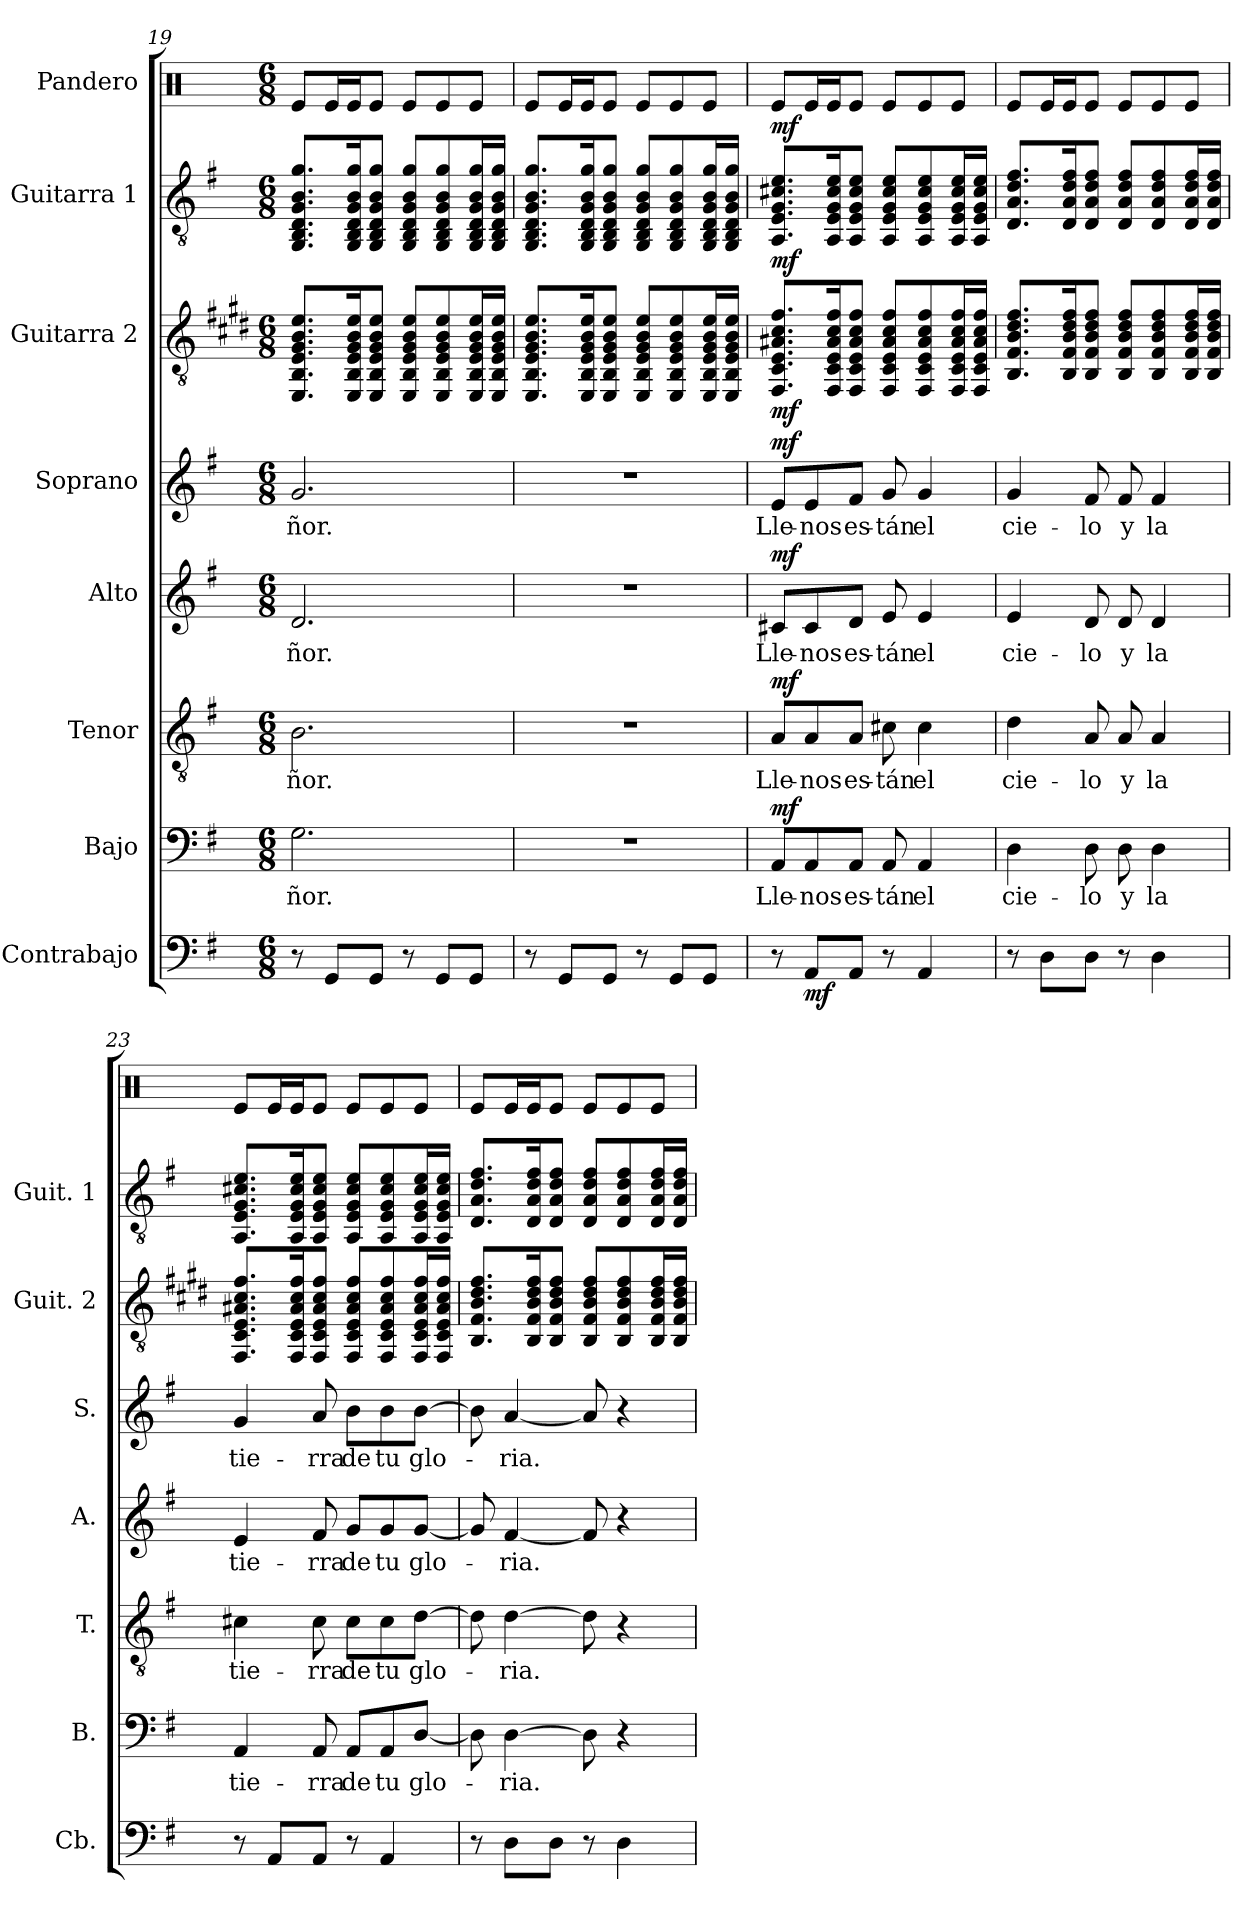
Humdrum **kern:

**kern	**dynam	**kern	**text	**dynam	**kern	**text	**dynam	**kern	**text	**dynam	**kern	**text	**dynam	**kern	**dynam	**kern	**dynam	**kern	**dynam
*part8	*part8	*part7	*part7	*part7	*part6	*part6	*part6	*part5	*part5	*part5	*part4	*part4	*part4	*part3	*part3	*part2	*part2	*part1	*part1
*staff8	*staff8	*staff7	*staff7	*staff7	*staff6	*staff6	*staff6	*staff5	*staff5	*staff5	*staff4	*staff4	*staff4	*staff3	*staff3	*staff2	*staff2	*staff1	*staff1
*I"Contrabajo	*	*I"Bajo	*	*	*I"Tenor	*	*	*I"Alto	*	*	*I"Soprano	*	*	*I"Guitarra 2	*	*I"Guitarra 1	*	*I"Pandero	*
*I'Cb.	*	*I'B.	*	*	*I'T.	*	*	*I'A.	*	*	*I'S.	*	*	*I'Guit. 2	*	*I'Guit. 1	*	*	*
*clefF4	*	*clefF4	*	*	*clefGv2	*	*	*clefG2	*	*	*clefG2	*	*	*clefGv2	*	*clefGv2	*	*clefX	*
*ITrd7c12	*	*	*	*	*	*	*	*	*	*	*	*	*	*	*	*	*	*	*
*k[f#]	*	*k[f#]	*	*	*k[f#]	*	*	*k[f#]	*	*	*k[f#]	*	*	*k[f#c#g#d#]	*	*k[f#]	*	*k[]	*
*M6/8	*	*M6/8	*	*	*M6/8	*	*	*M6/8	*	*	*M6/8	*	*	*M6/8	*	*M6/8	*	*M6/8	*
=19	=19	=19	=19	=19	=19	=19	=19	=19	=19	=19	=19	=19	=19	=19	=19	=19	=19	=19	=19
8r	.	2.G\	-ñor.	.	2.B\	-ñor.	.	2.d/	-ñor.	.	2.g/	-ñor.	.	8.EE/ 8.BB/ 8.E/ 8.G#/ 8.B/ 8.e/L	.	8.GG/ 8.BB/ 8.D/ 8.G/ 8.B/ 8.g/L	.	8Re/L	.
8GGG/L	.	.	.	.	.	.	.	.	.	.	.	.	.	.	.	.	.	16Re/L	.
.	.	.	.	.	.	.	.	.	.	.	.	.	.	16EE/ 16BB/ 16E/ 16G#/ 16B/ 16e/K	.	16GG/ 16BB/ 16D/ 16G/ 16B/ 16g/K	.	16Re/J	.
8GGG/J	.	.	.	.	.	.	.	.	.	.	.	.	.	8EE/ 8BB/ 8E/ 8G#/ 8B/ 8e/J	.	8GG/ 8BB/ 8D/ 8G/ 8B/ 8g/J	.	8Re/J	.
8r	.	.	.	.	.	.	.	.	.	.	.	.	.	8EE/ 8BB/ 8E/ 8G#/ 8B/ 8e/L	.	8GG/ 8BB/ 8D/ 8G/ 8B/ 8g/L	.	8Re/L	.
8GGG/L	.	.	.	.	.	.	.	.	.	.	.	.	.	8EE/ 8BB/ 8E/ 8G#/ 8B/ 8e/	.	8GG/ 8BB/ 8D/ 8G/ 8B/ 8g/	.	8Re/	.
8GGG/J	.	.	.	.	.	.	.	.	.	.	.	.	.	16EE/ 16BB/ 16E/ 16G#/ 16B/ 16e/L	.	16GG/ 16BB/ 16D/ 16G/ 16B/ 16g/L	.	8Re/J	.
.	.	.	.	.	.	.	.	.	.	.	.	.	.	16EE/ 16BB/ 16E/ 16G#/ 16B/ 16e/JJ	.	16GG/ 16BB/ 16D/ 16G/ 16B/ 16g/JJ	.	.	.
=20	=20	=20	=20	=20	=20	=20	=20	=20	=20	=20	=20	=20	=20	=20	=20	=20	=20	=20	=20
8r	.	2.r	.	.	2.r	.	.	2.r	.	.	2.r	.	.	8.EE/ 8.BB/ 8.E/ 8.G#/ 8.B/ 8.e/L	.	8.GG/ 8.BB/ 8.D/ 8.G/ 8.B/ 8.g/L	.	8Re/L	.
8GGG/L	.	.	.	.	.	.	.	.	.	.	.	.	.	.	.	.	.	16Re/L	.
.	.	.	.	.	.	.	.	.	.	.	.	.	.	16EE/ 16BB/ 16E/ 16G#/ 16B/ 16e/K	.	16GG/ 16BB/ 16D/ 16G/ 16B/ 16g/K	.	16Re/J	.
8GGG/J	.	.	.	.	.	.	.	.	.	.	.	.	.	8EE/ 8BB/ 8E/ 8G#/ 8B/ 8e/J	.	8GG/ 8BB/ 8D/ 8G/ 8B/ 8g/J	.	8Re/J	.
8r	.	.	.	.	.	.	.	.	.	.	.	.	.	8EE/ 8BB/ 8E/ 8G#/ 8B/ 8e/L	.	8GG/ 8BB/ 8D/ 8G/ 8B/ 8g/L	.	8Re/L	.
8GGG/L	.	.	.	.	.	.	.	.	.	.	.	.	.	8EE/ 8BB/ 8E/ 8G#/ 8B/ 8e/	.	8GG/ 8BB/ 8D/ 8G/ 8B/ 8g/	.	8Re/	.
8GGG/J	.	.	.	.	.	.	.	.	.	.	.	.	.	16EE/ 16BB/ 16E/ 16G#/ 16B/ 16e/L	.	16GG/ 16BB/ 16D/ 16G/ 16B/ 16g/L	.	8Re/J	.
.	.	.	.	.	.	.	.	.	.	.	.	.	.	16EE/ 16BB/ 16E/ 16G#/ 16B/ 16e/JJ	.	16GG/ 16BB/ 16D/ 16G/ 16B/ 16g/JJ	.	.	.
=21	=21	=21	=21	=21	=21	=21	=21	=21	=21	=21	=21	=21	=21	=21	=21	=21	=21	=21	=21
!	!	!	!	!LO:DY:a	!	!	!LO:DY:a	!	!	!LO:DY:a	!	!	!LO:DY:a	!	!LO:DY:b	!	!LO:DY:b	!	!LO:DY:b
8r	.	8AA/L	Lle-	mf	8A/L	Lle-	mf	8c#X/L	Lle-	mf	8e/L	Lle-	mf	8.FF#/ 8.C#/ 8.E/ 8.A#X/ 8.c#/ 8.f#/L	mf	8.AA/ 8.E/ 8.G/ 8.c#X/ 8.e/L	mf	8Re/L	mf
!	!LO:DY:b	!	!	!	!	!	!	!	!	!	!	!	!	!	!	!	!	!	!
8AAA/L	mf	8AA/	-nos	.	8A/	-nos	.	8c#/	-nos	.	8e/	-nos	.	.	.	.	.	16Re/L	.
.	.	.	.	.	.	.	.	.	.	.	.	.	.	16FF#/ 16C#/ 16E/ 16A#/ 16c#/ 16f#/K	.	16AA/ 16E/ 16G/ 16c#/ 16e/K	.	16Re/J	.
8AAA/J	.	8AA/J	es-	.	8A/J	es-	.	8d/J	es-	.	8f#/J	es-	.	8FF#/ 8C#/ 8E/ 8A#/ 8c#/ 8f#/J	.	8AA/ 8E/ 8G/ 8c#/ 8e/J	.	8Re/J	.
8r	.	8AA/	-tán	.	8c#X\	-tán	.	8e/	-tán	.	8g/	-tán	.	8FF#/ 8C#/ 8E/ 8A#/ 8c#/ 8f#/L	.	8AA/ 8E/ 8G/ 8c#/ 8e/L	.	8Re/L	.
4AAA/	.	4AA/	el	.	4c#\	el	.	4e/	el	.	4g/	el	.	8FF#/ 8C#/ 8E/ 8A#/ 8c#/ 8f#/	.	8AA/ 8E/ 8G/ 8c#/ 8e/	.	8Re/	.
.	.	.	.	.	.	.	.	.	.	.	.	.	.	16FF#/ 16C#/ 16E/ 16A#/ 16c#/ 16f#/L	.	16AA/ 16E/ 16G/ 16c#/ 16e/L	.	8Re/J	.
.	.	.	.	.	.	.	.	.	.	.	.	.	.	16FF#/ 16C#/ 16E/ 16A#/ 16c#/ 16f#/JJ	.	16AA/ 16E/ 16G/ 16c#/ 16e/JJ	.	.	.
=22	=22	=22	=22	=22	=22	=22	=22	=22	=22	=22	=22	=22	=22	=22	=22	=22	=22	=22	=22
8r	.	4D\	cie-	.	4d\	cie-	.	4e/	cie-	.	4g/	cie-	.	8.BB/ 8.F#/ 8.B/ 8.d#/ 8.f#/L	.	8.D/ 8.A/ 8.d/ 8.f#/L	.	8Re/L	.
8DD\L	.	.	.	.	.	.	.	.	.	.	.	.	.	.	.	.	.	16Re/L	.
.	.	.	.	.	.	.	.	.	.	.	.	.	.	16BB/ 16F#/ 16B/ 16d#/ 16f#/K	.	16D/ 16A/ 16d/ 16f#/K	.	16Re/J	.
8DD\J	.	8D\	-lo	.	8A/	-lo	.	8d/	-lo	.	8f#/	-lo	.	8BB/ 8F#/ 8B/ 8d#/ 8f#/J	.	8D/ 8A/ 8d/ 8f#/J	.	8Re/J	.
8r	.	8D\	y	.	8A/	y	.	8d/	y	.	8f#/	y	.	8BB/ 8F#/ 8B/ 8d#/ 8f#/L	.	8D/ 8A/ 8d/ 8f#/L	.	8Re/L	.
4DD\	.	4D\	la	.	4A/	la	.	4d/	la	.	4f#/	la	.	8BB/ 8F#/ 8B/ 8d#/ 8f#/	.	8D/ 8A/ 8d/ 8f#/	.	8Re/	.
.	.	.	.	.	.	.	.	.	.	.	.	.	.	16BB/ 16F#/ 16B/ 16d#/ 16f#/L	.	16D/ 16A/ 16d/ 16f#/L	.	8Re/J	.
.	.	.	.	.	.	.	.	.	.	.	.	.	.	16BB/ 16F#/ 16B/ 16d#/ 16f#/JJ	.	16D/ 16A/ 16d/ 16f#/JJ	.	.	.
=23	=23	=23	=23	=23	=23	=23	=23	=23	=23	=23	=23	=23	=23	=23	=23	=23	=23	=23	=23
8r	.	4AA/	tie-	.	4c#X\	tie-	.	4e/	tie-	.	4g/	tie-	.	8.FF#/ 8.C#/ 8.E/ 8.A#X/ 8.c#/ 8.f#/L	.	8.AA/ 8.E/ 8.G/ 8.c#X/ 8.e/L	.	8Re/L	.
8AAA/L	.	.	.	.	.	.	.	.	.	.	.	.	.	.	.	.	.	16Re/L	.
.	.	.	.	.	.	.	.	.	.	.	.	.	.	16FF#/ 16C#/ 16E/ 16A#/ 16c#/ 16f#/K	.	16AA/ 16E/ 16G/ 16c#/ 16e/K	.	16Re/J	.
8AAA/J	.	8AA/	-rra	.	8c#\	-rra	.	8f#/	-rra	.	8a/	-rra	.	8FF#/ 8C#/ 8E/ 8A#/ 8c#/ 8f#/J	.	8AA/ 8E/ 8G/ 8c#/ 8e/J	.	8Re/J	.
8r	.	8AA/L	de	.	8c#\L	de	.	8g/L	de	.	8b\L	de	.	8FF#/ 8C#/ 8E/ 8A#/ 8c#/ 8f#/L	.	8AA/ 8E/ 8G/ 8c#/ 8e/L	.	8Re/L	.
4AAA/	.	8AA/	tu	.	8c#\	tu	.	8g/	tu	.	8b\	tu	.	8FF#/ 8C#/ 8E/ 8A#/ 8c#/ 8f#/	.	8AA/ 8E/ 8G/ 8c#/ 8e/	.	8Re/	.
.	.	[8D/J	glo-	.	[8d\J	glo-	.	[8g/J	glo-	.	[8b\J	glo-	.	16FF#/ 16C#/ 16E/ 16A#/ 16c#/ 16f#/L	.	16AA/ 16E/ 16G/ 16c#/ 16e/L	.	8Re/J	.
.	.	.	.	.	.	.	.	.	.	.	.	.	.	16FF#/ 16C#/ 16E/ 16A#/ 16c#/ 16f#/JJ	.	16AA/ 16E/ 16G/ 16c#/ 16e/JJ	.	.	.
=24	=24	=24	=24	=24	=24	=24	=24	=24	=24	=24	=24	=24	=24	=24	=24	=24	=24	=24	=24
8r	.	8D\]	.	.	8d\]	.	.	8g/]	.	.	8b\]	.	.	8.BB/ 8.F#/ 8.B/ 8.d#/ 8.f#/L	.	8.D/ 8.A/ 8.d/ 8.f#/L	.	8Re/L	.
8DD\L	.	[4D\	-ria.	.	[4d\	-ria.	.	[4f#/	-ria.	.	[4a/	-ria.	.	.	.	.	.	16Re/L	.
.	.	.	.	.	.	.	.	.	.	.	.	.	.	16BB/ 16F#/ 16B/ 16d#/ 16f#/K	.	16D/ 16A/ 16d/ 16f#/K	.	16Re/J	.
8DD\J	.	.	.	.	.	.	.	.	.	.	.	.	.	8BB/ 8F#/ 8B/ 8d#/ 8f#/J	.	8D/ 8A/ 8d/ 8f#/J	.	8Re/J	.
8r	.	8D\]	.	.	8d\]	.	.	8f#/]	.	.	8a/]	.	.	8BB/ 8F#/ 8B/ 8d#/ 8f#/L	.	8D/ 8A/ 8d/ 8f#/L	.	8Re/L	.
4DD\	.	4r	.	.	4r	.	.	4r	.	.	4r	.	.	8BB/ 8F#/ 8B/ 8d#/ 8f#/	.	8D/ 8A/ 8d/ 8f#/	.	8Re/	.
.	.	.	.	.	.	.	.	.	.	.	.	.	.	16BB/ 16F#/ 16B/ 16d#/ 16f#/L	.	16D/ 16A/ 16d/ 16f#/L	.	8Re/J	.
.	.	.	.	.	.	.	.	.	.	.	.	.	.	16BB/ 16F#/ 16B/ 16d#/ 16f#/JJ	.	16D/ 16A/ 16d/ 16f#/JJ	.	.	.
=	=	=	=	=	=	=	=	=	=	=	=	=	=	=	=	=	=	=	=
*-	*-	*-	*-	*-	*-	*-	*-	*-	*-	*-	*-	*-	*-	*-	*-	*-	*-	*-	*-
